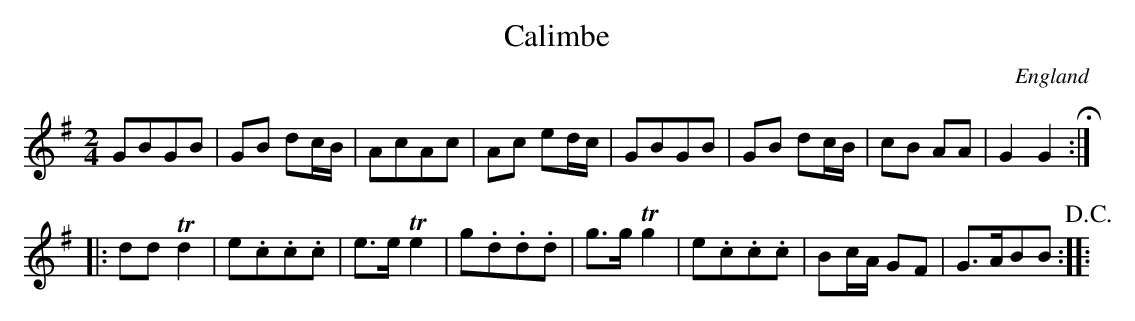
X:1
T:Calimbe
L:1/8
M:2/4
O:England
K:G major
GBGB | GB dc/B/ | AcAc | Ac ed/c/ | \
GBGB | GB dc/B/ | cB AA | G2 G2 H::
dd Td2 | e.c.c.c | e>e Te2 | g.d.d.d |\
g>g Tg2 | e.c.c.c | Bc/A/ GF | G>ABB !D.C.! ::
